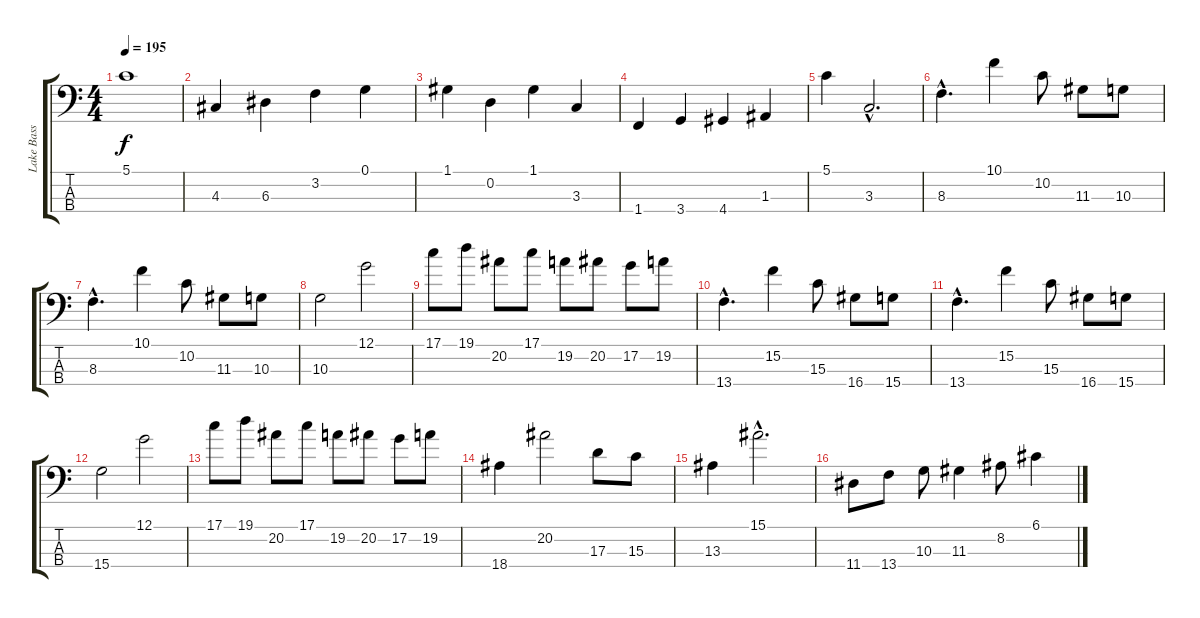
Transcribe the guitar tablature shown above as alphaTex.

\track ("Lake Bass" "Lake Bass") {instrument electricbasspick}
\staff {score tabs}
\tuning (G2 D2 A1 E1) {hide}
\ts (4 4)
\tempo 195
\clef f4
\ks c
5.1.1{dy f} |
4.3.4 6.3.4 3.2.4 0.1.4 |
1.1.4 0.2.4 1.1.4 3.3.4 |
1.4.4 3.4.4 4.4.4 1.3.4 |
5.1.4 3.3{hac}.2{d} |
8.3{hac}.4{d} 10.1.4 10.2.8 11.3.8 10.3.8 |
8.3{hac}.4{d} 10.1.4 10.2.8 11.3.8 10.3.8 |
10.3.2 12.1.2 |
17.1.8 19.1.8 20.2.8 17.1.8 19.2.8 20.2.8 17.2.8 19.2.8 |
13.4{hac}.4{d} 15.2.4 15.3.8 16.4.8 15.4.8 |
13.4{hac}.4{d} 15.2.4 15.3.8 16.4.8 15.4.8 |
15.4.2 12.1.2 |
17.1.8 19.1.8 20.2.8 17.1.8 19.2.8 20.2.8 17.2.8 19.2.8 |
18.4.4 20.2.2 17.3.8 15.3.8 |
13.3.4 15.1{hac}.2{d} |
11.4.8 13.4.8 10.3.8 11.3.4 8.2.8 6.1.4
